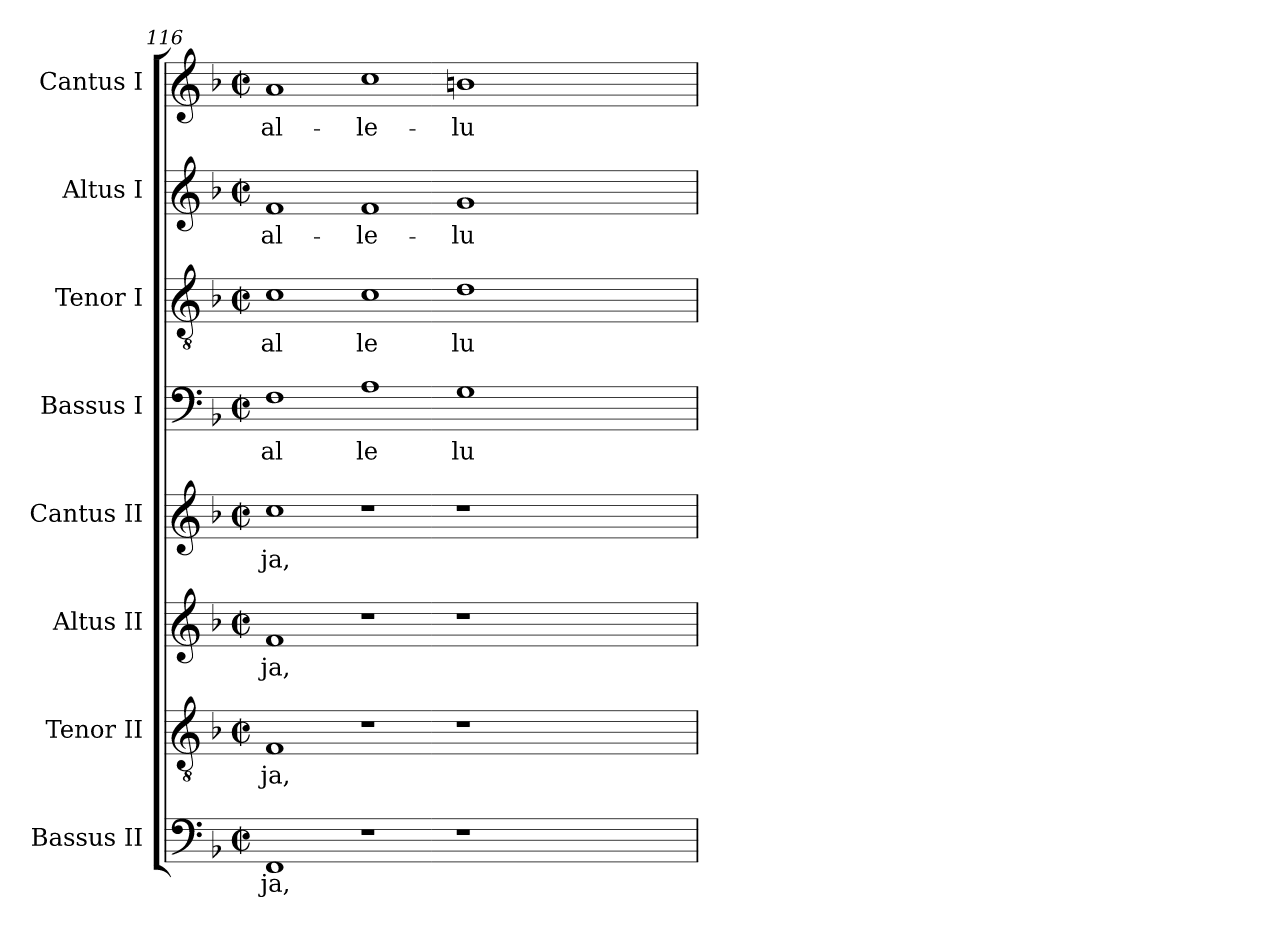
**kern	**text	**kern	**text	**kern	**text	**kern	**text	**kern	**text	**kern	**text	**kern	**text	**kern	**text
*part8	*part8	*part7	*part7	*part6	*part6	*part5	*part5	*part4	*part4	*part3	*part3	*part2	*part2	*part1	*part1
*staff8	*staff8	*staff7	*staff7	*staff6	*staff6	*staff5	*staff5	*staff4	*staff4	*staff3	*staff3	*staff2	*staff2	*staff1	*staff1
*I"Bassus II	*	*I"Tenor II	*	*I"Altus II	*	*I"Cantus II	*	*I"Bassus I	*	*I"Tenor I	*	*I"Altus I	*	*I"Cantus I	*
!!LO:PB:g=z
*clefF4	*	*clefGv2	*	*clefG2	*	*clefG2	*	*clefF4	*	*clefGv2	*	*clefG2	*	*clefG2	*
*k[b-]	*	*k[b-]	*	*k[b-]	*	*k[b-]	*	*k[b-]	*	*k[b-]	*	*k[b-]	*	*k[b-]	*
*F:	*	*F:	*	*F:	*	*F:	*	*F:	*	*F:	*	*F:	*	*F:	*
*M2/2	*	*M2/2	*	*M2/2	*	*M2/2	*	*M2/2	*	*M2/2	*	*M2/2	*	*M2/2	*
*met(c|)	*	*met(c|)	*	*met(c|)	*	*met(c|)	*	*met(c|)	*	*met(c|)	*	*met(c|)	*	*met(c|)	*
=116	=116	=116	=116	=116	=116	=116	=116	=116	=116	=116	=116	=116	=116	=116	=116
!	!LO:LY:b:cj	!	!LO:LY:b:cj	!	!LO:LY:b:cj	!	!LO:LY:b:cj	!	!LO:LY:b:cj	!	!LO:LY:b:cj	!	!LO:LY:b:cj	!	!LO:LY:b:cj
1FF	ja,	1F	ja,	1f	ja,	1cc	-ja,	1F	al	1c	al	1f	al-	1a	al-
!	!	!	!	!	!	!	!	!	!LO:LY:b:cj	!	!LO:LY:b:cj	!	!LO:LY:b:cj	!	!LO:LY:b:cj
1r	.	1r	.	1r	.	1r	.	1A	le	1c	le	1f	-le-	1cc	-le-
!LO:N:vis=1	!	!LO:N:vis=1	!	!LO:N:vis=1	!	!LO:N:vis=1	!	!	!LO:LY:b:cj	!	!LO:LY:b:cj	!	!LO:LY:b:cj	!	!LO:LY:b:cj
0.r	.	0.r	.	0.r	.	0.r	.	1G	lu	1d	lu	1g	-lu-	1bn	-lu-
.	.	.	.	.	.	.	.	0ryy	.	0ryy	.	0ryy	.	0ryy	.
=	=	=	=	=	=	=	=	=	=	=	=	=	=	=	=
*-	*-	*-	*-	*-	*-	*-	*-	*-	*-	*-	*-	*-	*-	*-	*-
